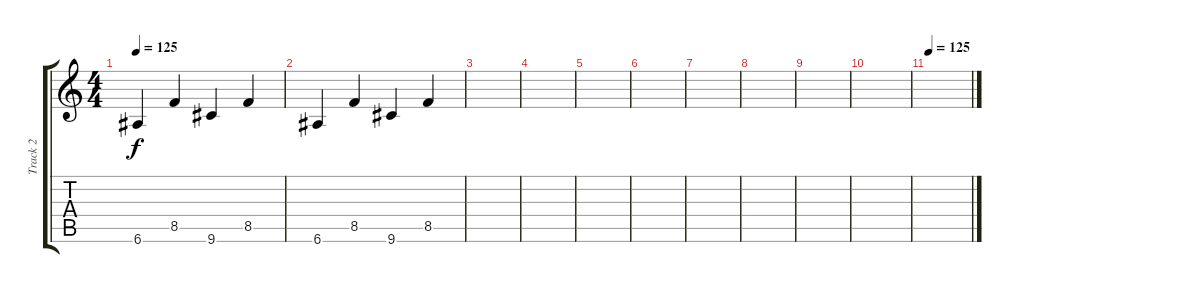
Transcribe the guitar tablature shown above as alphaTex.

\track ("Track 2" "Track 2") {instrument electricguitarmuted}
\staff {score tabs}
\tuning (E4 B3 G3 D3 A2 E2) {hide}
\ts (4 4)
\tempo 125
\clef g2
\ks c
6.6.4{dy f} 8.5.4 9.6.4 8.5.4 |
6.6.4 8.5.4 9.6.4 8.5.4 |
|
|
|
|
|
|
|
|
\tempo 125
